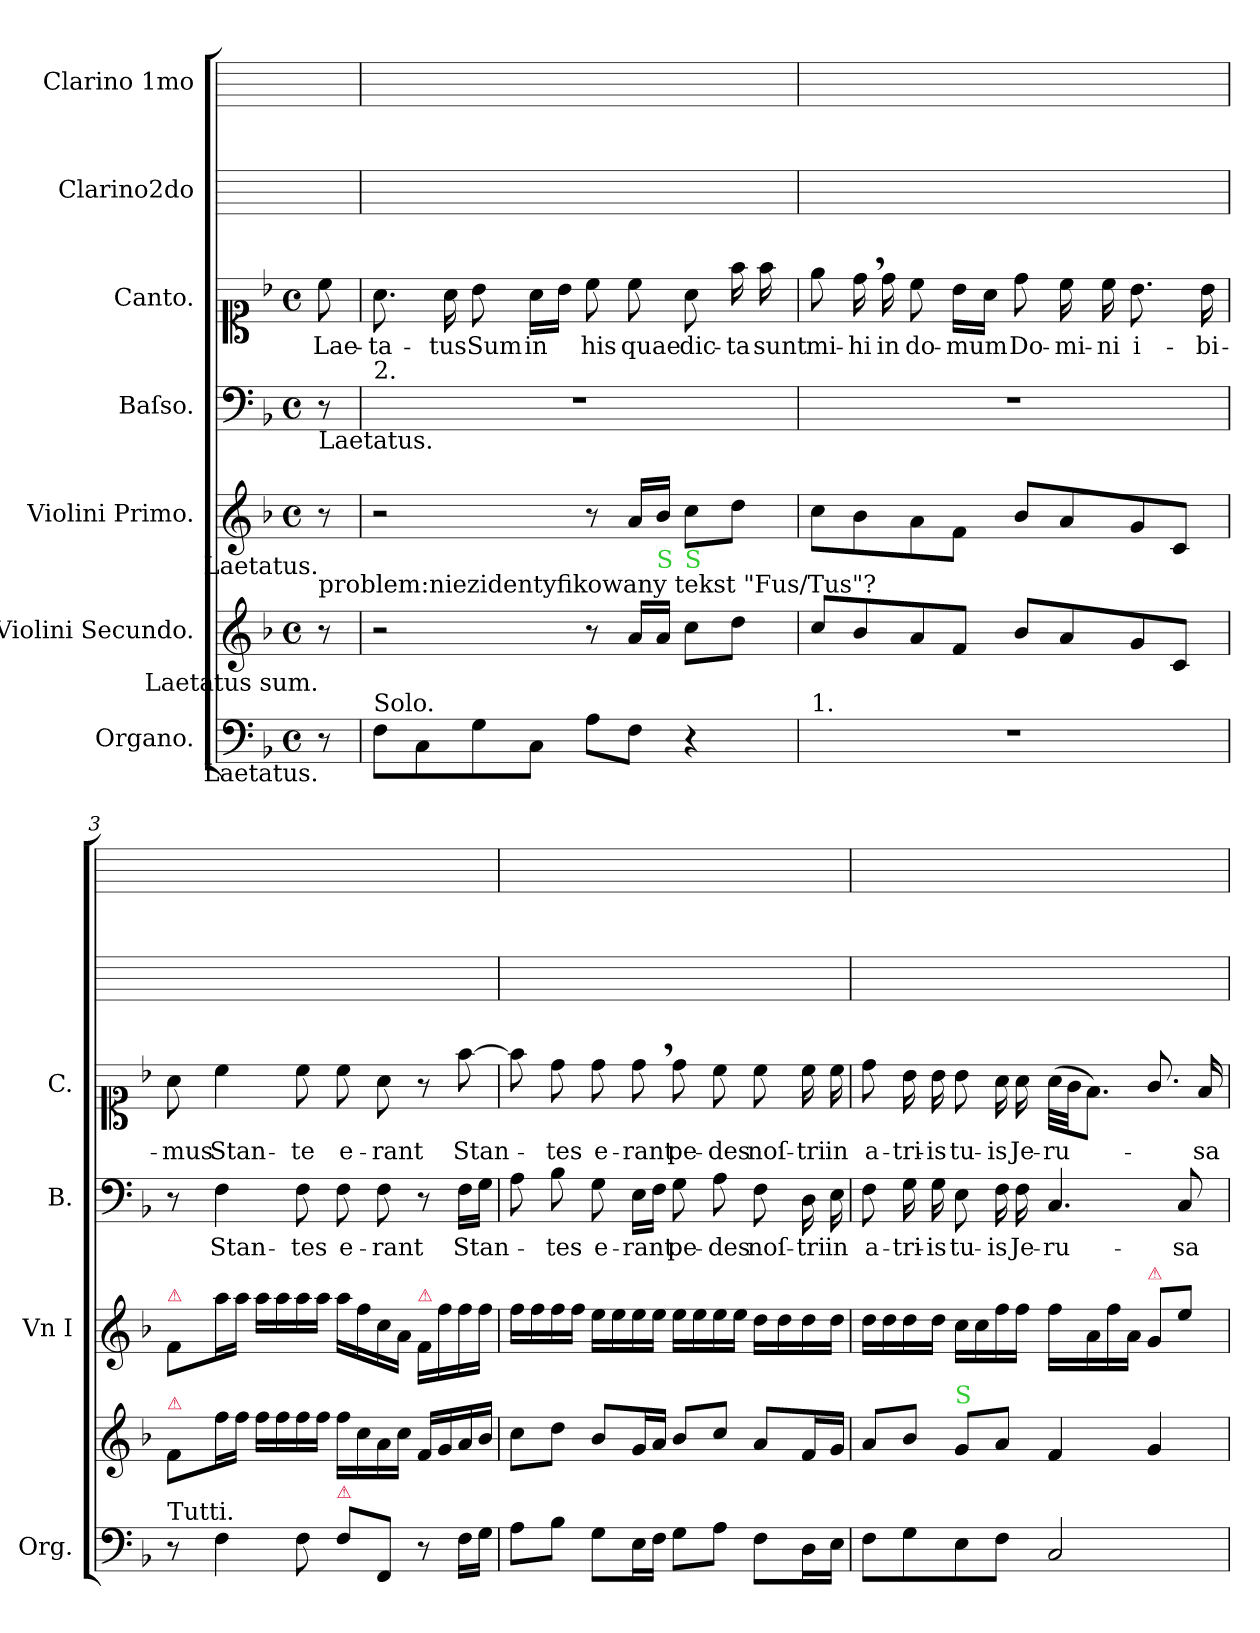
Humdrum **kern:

**kern	**kern	**kern	**kern	**text	**kern	**text	**kern	**kern
*part7	*part6	*part5	*part4	*part4	*part3	*part3	*part2	*part1
*staff7	*staff6	*staff5	*staff4	*staff4	*staff3	*staff3	*staff2	*staff1
*I"Organo.	*I"Violini Secundo.	*I"Violini Primo.	*I"Baſso.	*	*I"Canto.	*	*I"Clarino2do	*I"Clarino 1mo
*I'Org.	*	*I'Vn I	*I'B.	*	*I'C.	*	*	*
*clefF4	*clefG2	*clefG2	*clefF4	*	*clefC1	*	*	*
*k[b-]	*k[b-]	*k[b-]	*k[b-]	*	*k[b-]	*	*	*
*M4/4	*M4/4	*M4/4	*M4/4	*	*M4/4	*	*	*
*met(c)	*met(c)	*met(c)	*met(c)	*	*met(c)	*	*	*
=	=	=	=	=	=	=	=	=
!	!	!	!LO:TX:b:t=Laetatus.	!	!	!	!	!
!	!	!LO:TX:b:rj:t=Laetatus.	!	!	!	!	!	!
!	!LO:TX:a:t=problem&colon;niezidentyfikowany tekst "Fus/Tus"?	!	!	!	!	!	!	!
!	!LO:TX:b:rj:t=Laetatus sum.	!	!	!	!	!	!	!
!LO:TX:b:rj:t=Laetatus.	!	!	!	!	!	!	!	!
8r	8r	8r	8r	.	8cc\	Lae-	8ryy	8ryy
=1	=1	=1	=1	=1	=1	=1	=1	=1
!	!	!	!LO:TX:a:t=2.	!	!	!	!	!
!LO:TX:a:t=Solo.	!	!	!	!	!	!	!	!
8F\L	2r	2r	1r	.	8.a\	-ta-	1ryy	1ryy
8C\	.	.	.	.	.	.	.	.
.	.	.	.	.	16a\	-tus	.	.
8G\	.	.	.	.	8b-\	Sum	.	.
8C\J	.	.	.	.	16a\LL	in	.	.
.	.	.	.	.	16b-\JJ	.	.	.
8A\L	8r	8r	.	.	8cc\	his	.	.
8F\J	16a/LL	16a/LL	.	.	8cc\	quae	.	.
!	!LO:TX:a:color=limegreen:t=S	!	!	!	!	!	!	!
.	16a/JJ	16b-/JJ	.	.	.	.	.	.
!	!LO:TX:a:color=limegreen:t=S	!	!	!	!	!	!	!
4r	8cc\L	8cc\L	.	.	8a\	dic-	.	.
.	8dd\J	8dd\J	.	.	16ff\	-ta	.	.
.	.	.	.	.	16ff\	sunt	.	.
=2	=2	=2	=2	=2	=2	=2	=2	=2
!LO:TX:a:t=1.	!	!	!	!	!	!	!	!
1r	8cc/L	8cc\L	1r	.	8ee\	mi-	1ryy	1ryy
.	8b-/	8b-\	.	.	16dd,\	-hi	.	.
.	.	.	.	.	16dd\	in	.	.
.	8a/	8a\	.	.	8cc\	do-	.	.
.	8f/J	8f\J	.	.	16b-\LL	-mum	.	.
.	.	.	.	.	16a\JJ	.	.	.
.	8b-/L	8b-/L	.	.	8dd\	Do-	.	.
.	8a/	8a/	.	.	16cc\	-mi-	.	.
.	.	.	.	.	16cc\	-ni	.	.
.	8g/	8g/	.	.	8.b-\	i-	.	.
.	8c/J	8c/J	.	.	.	.	.	.
.	.	.	.	.	16b-\	-bi-	.	.
=3	=3	=3	=3	=3	=3	=3	=3	=3
!	!	!LO:TX:a:color=crimson:t=⚠	!	!	!	!	!	!
!	!LO:TX:a:color=crimson:t=⚠	!	!	!	!	!	!	!
!LO:TX:a:t=Tutti.	!	!	!	!	!	!	!	!
8r	8f/L	8f/L	8r	.	8a\	-mus	1ryy	1ryy
4F\	16ff\L	16aa\L	4F\	Stan-	4cc\	Stan-	.	.
.	16ff\JJ	16aa\JJ	.	.	.	.	.	.
.	16ff\LL	16aa\LL	.	.	.	.	.	.
.	16ff\	16aa\	.	.	.	.	.	.
8F\	16ff\	16aa\	8F\	-tes	8cc\	-te	.	.
.	16ff\JJ	16aa\JJ	.	.	.	.	.	.
!LO:TX:a:color=crimson:t=⚠	!	!	!	!	!	!	!	!
8F\L	16ff\LL	16aa\LL	8F\	e-	8cc\	e-	.	.
.	16cc\	16ff\	.	.	.	.	.	.
8FF/J	16a\	16cc\	8F\	-rant	8a\	-rant	.	.
.	16cc\JJ	16a\JJ	.	.	.	.	.	.
!	!	!LO:TX:a:color=crimson:t=⚠	!	!	!	!	!	!
8r	16f/LL	16f/LL	8r	.	8r	.	.	.
.	16g/	16ff\	.	.	.	.	.	.
!	!	!	!	!	!	!LO:LY:i	!	!
16F\LL	16a/	16ff\	16F\LL	Stan-	[8ff\	Stan-	.	.
16G\JJ	16b-/JJ	16ff\JJ	16G\JJ	.	.	.	.	.
=4	=4	=4	=4	=4	=4	=4	=4	=4
8A\L	8cc\L	16ff\LL	8A\	.	8ff\]	.	1ryy	1ryy
.	.	16ff\	.	.	.	.	.	.
!	!	!	!	!	!	!LO:LY:i	!	!
8B-\J	8dd\J	16ff\	8B-\	-tes	8dd\	-tes	.	.
.	.	16ff\JJ	.	.	.	.	.	.
!	!	!	!	!	!	!LO:LY:i	!	!
8G\L	8b-/L	16ee\LL	8G\	e-	8dd\	e-	.	.
.	.	16ee\	.	.	.	.	.	.
!	!	!	!	!	!	!LO:LY:i	!	!
16E\L	16g/L	16ee\	16E\LL	-rant	8dd,\	-rant	.	.
16F\JJ	16a/JJ	16ee\JJ	16F\JJ	.	.	.	.	.
8G\L	8b-/L	16ee\LL	8G\	pe-	8dd\	pe-	.	.
.	.	16ee\	.	.	.	.	.	.
8A\J	8cc/J	16ee\	8A\	-des	8cc\	-des	.	.
.	.	16ee\JJ	.	.	.	.	.	.
8F\L	8a/L	16dd\LL	8F\	noſ-	8cc\	noſ-	.	.
.	.	16dd\	.	.	.	.	.	.
16D\L	16f/L	16dd\	16D\	-tri	16cc\	-tri	.	.
16E\JJ	16g/JJ	16dd\JJ	16E\	in	16cc\	in	.	.
=5	=5	=5	=5	=5	=5	=5	=5	=5
8F\L	8a/L	16dd\LL	8F\	a-	8dd\	a-	1ryy	1ryy
.	.	16dd\	.	.	.	.	.	.
8G\	8b-/J	16dd\	16G\	-tri-	16b-\	-tri-	.	.
.	.	16dd\JJ	16G\	-is	16b-\	-is	.	.
!	!LO:TX:a:color=limegreen:t=S	!	!	!	!	!	!	!
8E\	8g/L	16cc\LL	8E\	tu-	8b-\	tu-	.	.
.	.	16cc\	.	.	.	.	.	.
8F\J	8a/J	16ff\	16F\	-is	16a\	-is	.	.
.	.	16ff\JJ	16F\	Je-	16a\	Je-	.	.
2C/	4f/	16ff\LL	4.C/	-ru-	(32a\LLL	-ru-	.	.
.	.	.	.	.	32g\JJ	.	.	.
.	.	16a\	.	.	8.f\J)	.	.	.
.	.	16ff\	.	.	.	.	.	.
.	.	16a\JJ	.	.	.	.	.	.
!	!	!LO:TX:a:color=crimson:t=⚠	!	!	!	!	!	!
.	4g/	8g/L	.	.	8.g/	.	.	.
.	.	8ee\J	8C/	-sa-	.	.	.	.
.	.	.	.	.	16f/	-sa-	.	.
=	=	=	=	=	=	=	=	=
*-	*-	*-	*-	*-	*-	*-	*-	*-
